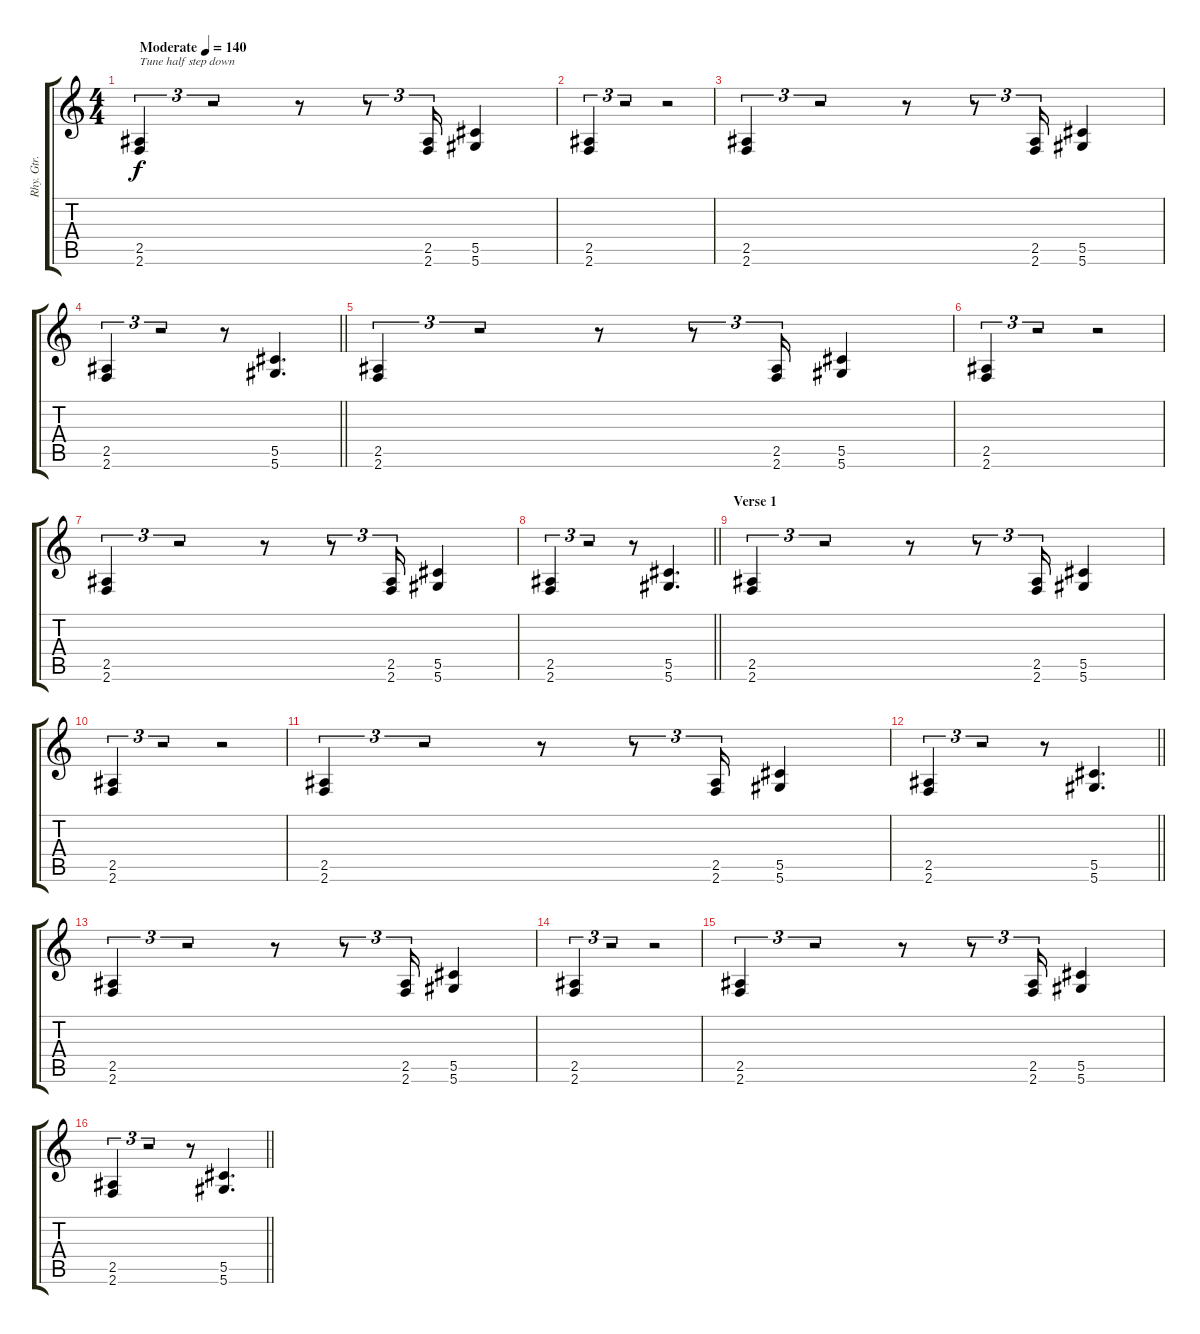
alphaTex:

\track ("Rhy. Gtr. 1" "Rhy. Gtr. ") {instrument distortionguitar}
\staff {score tabs}
\tuning (Eb4 Bb3 Gb3 Db3 Ab2 Eb2) {hide}
\ts (4 4)
\tempo (140 "Moderate")
\clef g2
\ks c
(2.5 2.6).4{tu (3 2) txt "Tune half step down" dy f instrument distortionguitar} r.2{tu (3 2)} r.8 r.8{tu (3 2)} (2.5 2.6).16{tu (3 2)} (5.5 5.6).4 |
(2.5 2.6).4{tu (3 2)} r.2{tu (3 2)} r.2 |
(2.5 2.6).4{tu (3 2)} r.2{tu (3 2)} r.8 r.8{tu (3 2)} (2.5 2.6).16{tu (3 2)} (5.5 5.6).4 |
\barLineRight lightlight
(2.5 2.6).4{tu (3 2)} r.2{tu (3 2)} r.8 (5.5 5.6).4{d} |
\section ("" "")
(2.5 2.6).4{tu (3 2)} r.2{tu (3 2)} r.8 r.8{tu (3 2)} (2.5 2.6).16{tu (3 2)} (5.5 5.6).4 |
(2.5 2.6).4{tu (3 2)} r.2{tu (3 2)} r.2 |
(2.5 2.6).4{tu (3 2)} r.2{tu (3 2)} r.8 r.8{tu (3 2)} (2.5 2.6).16{tu (3 2)} (5.5 5.6).4 |
\barLineRight lightlight
(2.5 2.6).4{tu (3 2)} r.2{tu (3 2)} r.8 (5.5 5.6).4{d} |
\section ("" "Verse 1")
(2.5 2.6).4{tu (3 2)} r.2{tu (3 2)} r.8 r.8{tu (3 2)} (2.5 2.6).16{tu (3 2)} (5.5 5.6).4 |
(2.5 2.6).4{tu (3 2)} r.2{tu (3 2)} r.2 |
(2.5 2.6).4{tu (3 2)} r.2{tu (3 2)} r.8 r.8{tu (3 2)} (2.5 2.6).16{tu (3 2)} (5.5 5.6).4 |
\barLineRight lightlight
(2.5 2.6).4{tu (3 2)} r.2{tu (3 2)} r.8 (5.5 5.6).4{d} |
(2.5 2.6).4{tu (3 2)} r.2{tu (3 2)} r.8 r.8{tu (3 2)} (2.5 2.6).16{tu (3 2)} (5.5 5.6).4 |
(2.5 2.6).4{tu (3 2)} r.2{tu (3 2)} r.2 |
(2.5 2.6).4{tu (3 2)} r.2{tu (3 2)} r.8 r.8{tu (3 2)} (2.5 2.6).16{tu (3 2)} (5.5 5.6).4 |
\barLineRight lightlight
(2.5 2.6).4{tu (3 2)} r.2{tu (3 2)} r.8 (5.5 5.6).4{d}
